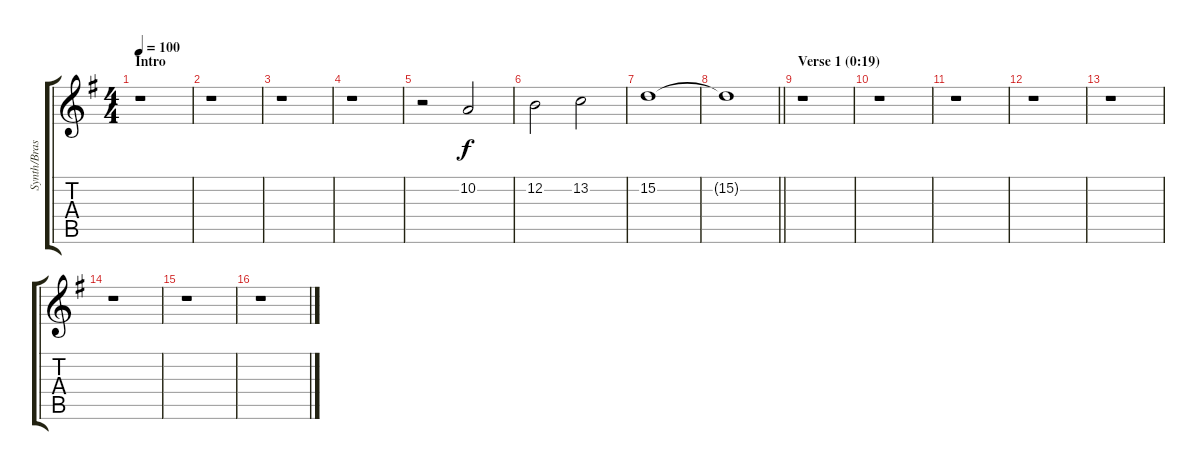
\track ("Synth/Brass" "Synth/Bras") {instrument pad2warm}
\staff {score tabs}
\tuning (E4 B3 G3 D3 A2 E2) {hide}
\ts (4 4)
\section ("" "Intro")
\tempo 100
\clef g2
\ks g
r.1{dy f instrument pad2warm} |
r.1 |
r.1 |
r.1 |
r.2 10.2.2 |
12.2.2 13.2.2 |
15.2.1 |
\barLineRight lightlight
15.2{t}.1{volume 2} |
\section ("" "Verse 1 (0:19)")
r.1 |
r.1 |
r.1 |
r.1 |
r.1 |
r.1 |
r.1 |
r.1
